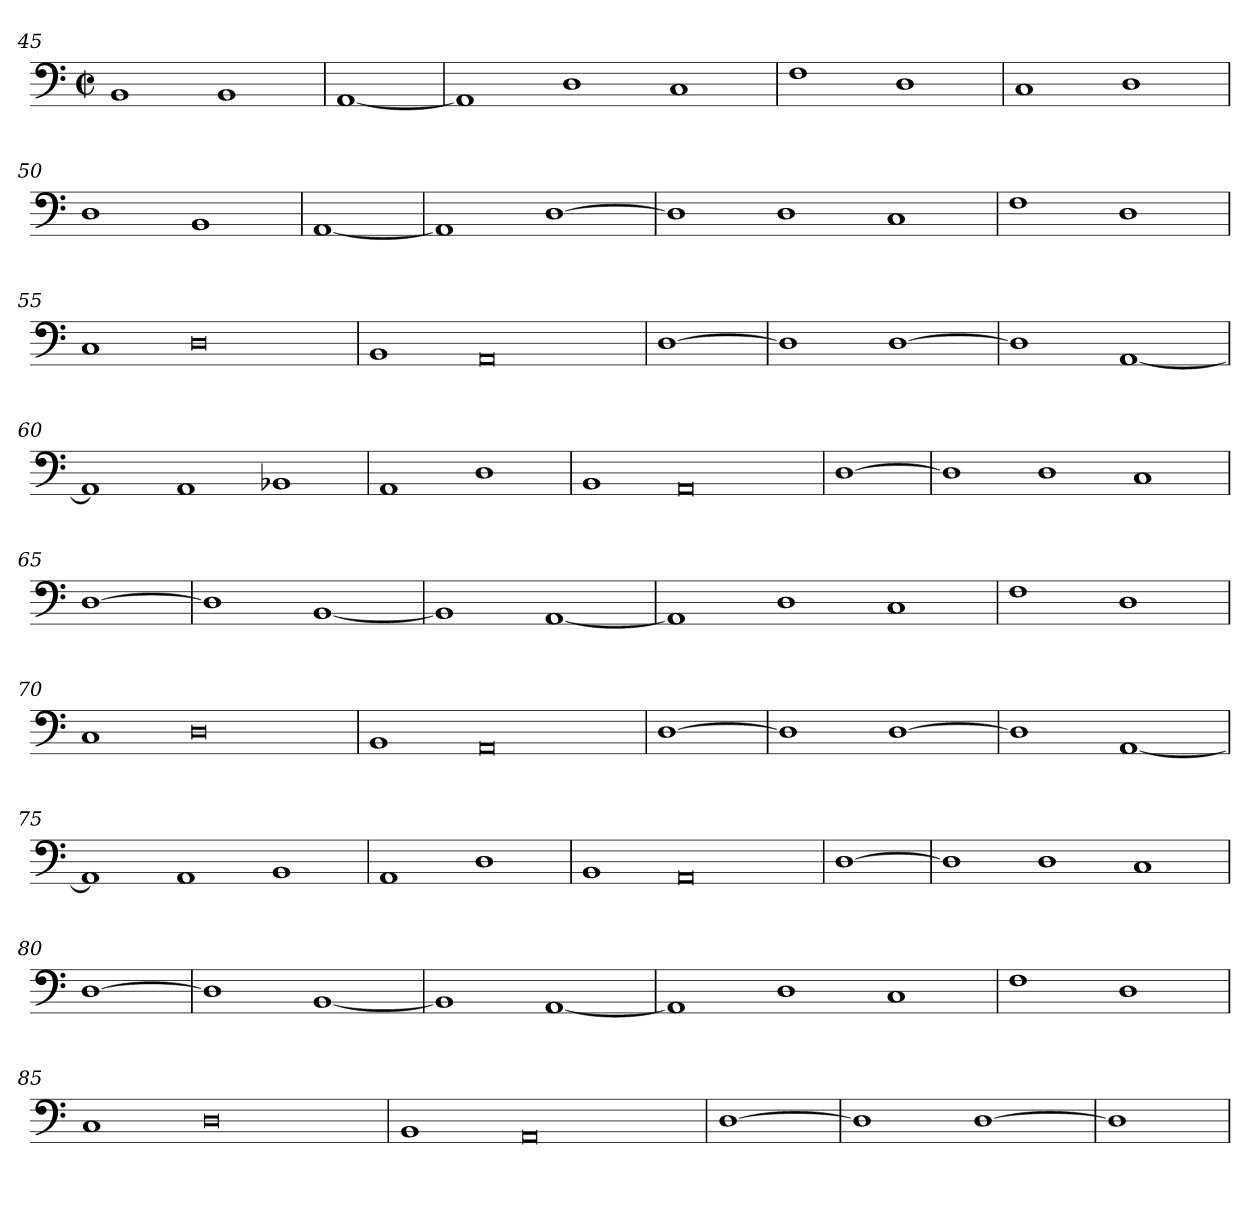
**kern
*part1
*staff1
*clefF4
*k[]
*M2/2
*met(c|)
=45
1BB
1BB
=46
[1AA
=47
1AA]
1D
1C
=48
1F
1D
=49
1C
1D
=50
1D
1BB
=51
[1AA
=52
1AA]
[1D
=53
1D]
1D
1C
=54
1F
1D
=55
1C
0D
=56
1BB
0AA
=57
[1D
=58
1D]
[1D
=59
1D]
[1AA
=60
1AA]
1AA
1BB-X
=61
1AA
1D
=62
1BB
0AA
=63
[1D
=64
1D]
1D
1C
=65
[1D
=66
1D]
[1BB
=67
1BB]
[1AA
=68
1AA]
1D
1C
=69
1F
1D
=70
1C
0D
=71
1BB
0AA
=72
[1D
=73
1D]
[1D
=74
1D]
[1AA
=75
1AA]
1AA
1BB
=76
1AA
1D
=77
1BB
0AA
=78
[1D
=79
1D]
1D
1C
=80
[1D
=81
1D]
[1BB
=82
1BB]
[1AA
=83
1AA]
1D
1C
=84
1F
1D
=85
1C
0D
=86
1BB
0AA
=87
[1D
=88
1D]
[1D
=89
1D]
=
*-
